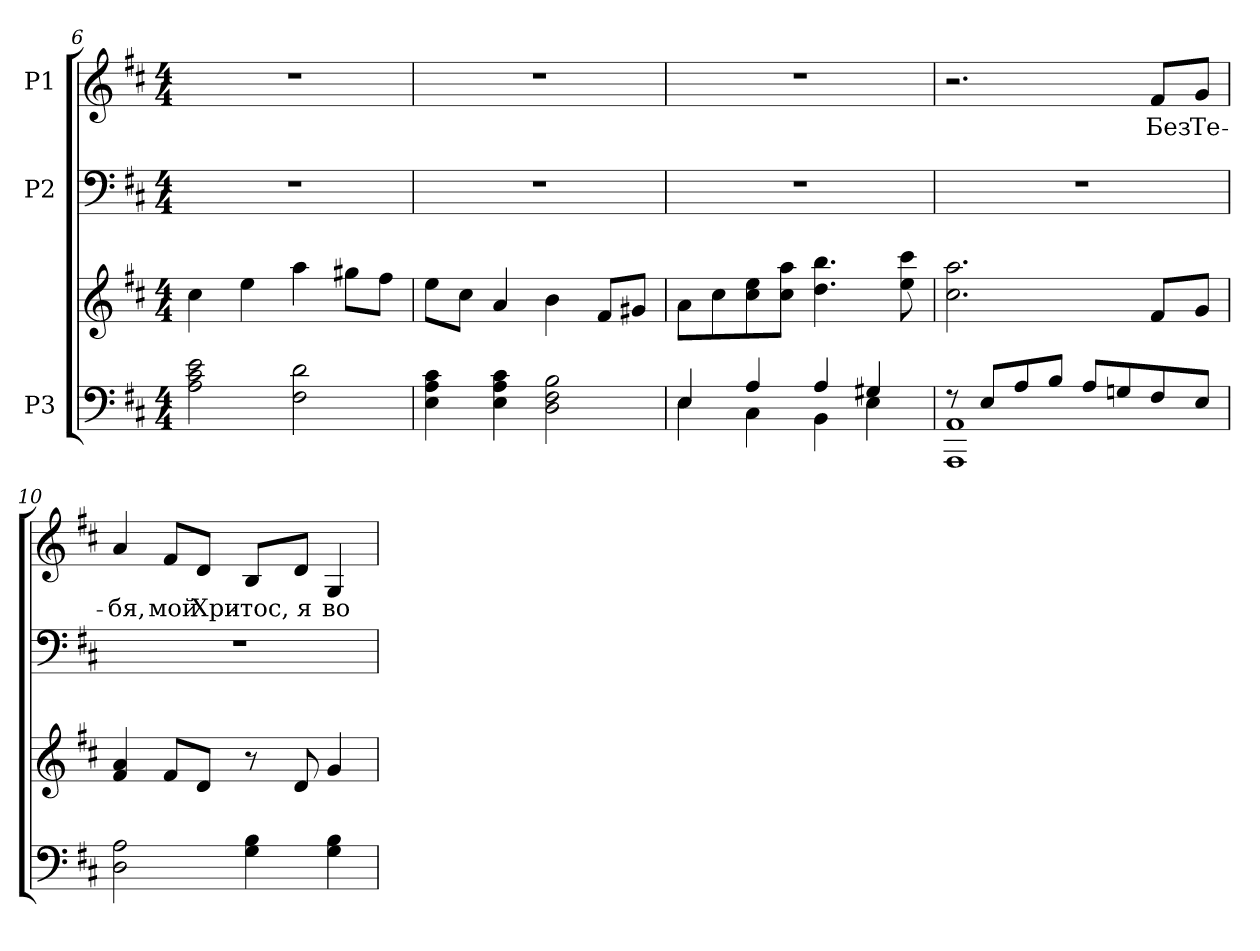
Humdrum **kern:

**kern	**kern	**kern	**kern	**text
*part3	*part3	*part2	*part1	*part1
*staff4	*staff3	*staff2	*staff1	*staff1
*I"P3	*	*I"P2	*I"P1	*
*clefF4	*clefG2	*clefF4	*clefG2	*
*k[f#c#]	*k[f#c#]	*k[f#c#]	*k[f#c#]	*
*D:	*D:	*D:	*D:	*
*M4/4	*M4/4	*M4/4	*M4/4	*
=6	=6	=6	=6	=6
2Ai\ 2c#i 2ei	4cc#i\	1r	1r	.
.	4eei\	.	.	.
2F#i\ 2di	4aai\	.	.	.
.	8gg#Xi\L	.	.	.
.	8ff#i\J	.	.	.
=7	=7	=7	=7	=7
4Ei\ 4Ai 4c#i	8eei\L	1r	1r	.
.	8cc#i\J	.	.	.
4Ei\ 4Ai 4c#i	4ai/	.	.	.
2Di\ 2F#i 2Bi	4bi\	.	.	.
.	8f#i/L	.	.	.
.	8g#Xi/J	.	.	.
=8	=8	=8	=8	=8
*^	*	*	*	*
4Ei/	4Ei\	8ai\L	1r	1r	.
.	.	8cc#i\	.	.	.
4Ai/	4C#i\	8cc#i\ 8eei	.	.	.
.	.	8cc#i\ 8aaiJ	.	.	.
4Ai/	4BBi\	4.ddi\ 4.bbi	.	.	.
4G#Xi/	4Ei\	.	.	.	.
.	.	8eei\ 8ccc#i	.	.	.
!!LO:LB:g=z
=9	=9	=9	=9	=9	=9
8r	1AAAi 1AAi	2.cc#i\ 2.aai	1r	2.r	.
8Ei/L	.	.	.	.	.
8Ai/	.	.	.	.	.
8Bi/J	.	.	.	.	.
8Ai/L	.	.	.	.	.
8Gni/	.	.	.	.	.
!	!	!	!	!	!LO:LY:b:color=#000000
8F#i/	.	8f#i/L	.	8f#i/L	Без
!	!	!	!	!	!LO:LY:b:color=#000000
8Ei/J	.	8gi/J	.	8gi/J	Те-
*v	*v	*	*	*	*
=10	=10	=10	=10	=10
!	!	!	!	!LO:LY:b:color=#000000
2Di\ 2Ai	4f#i/ 4ai	1r	4ai/	-бя,
!	!	!	!	!LO:LY:b:color=#000000
.	8f#i/L	.	8f#i/L	мой
!	!	!	!	!LO:LY:b:color=#000000
.	8di/J	.	8di/J	Хри-
!	!	!	!	!LO:LY:b:color=#000000
4Gi\ 4Bi	8r	.	8Bi/L	-тос,
!	!	!	!	!LO:LY:b:color=#000000
.	8di/	.	8di/J	я
!	!	!	!	!LO:LY:b:color=#000000
4Gi\ 4Bi	4gi/	.	4Gi/	во
=	=	=	=	=
*-	*-	*-	*-	*-
